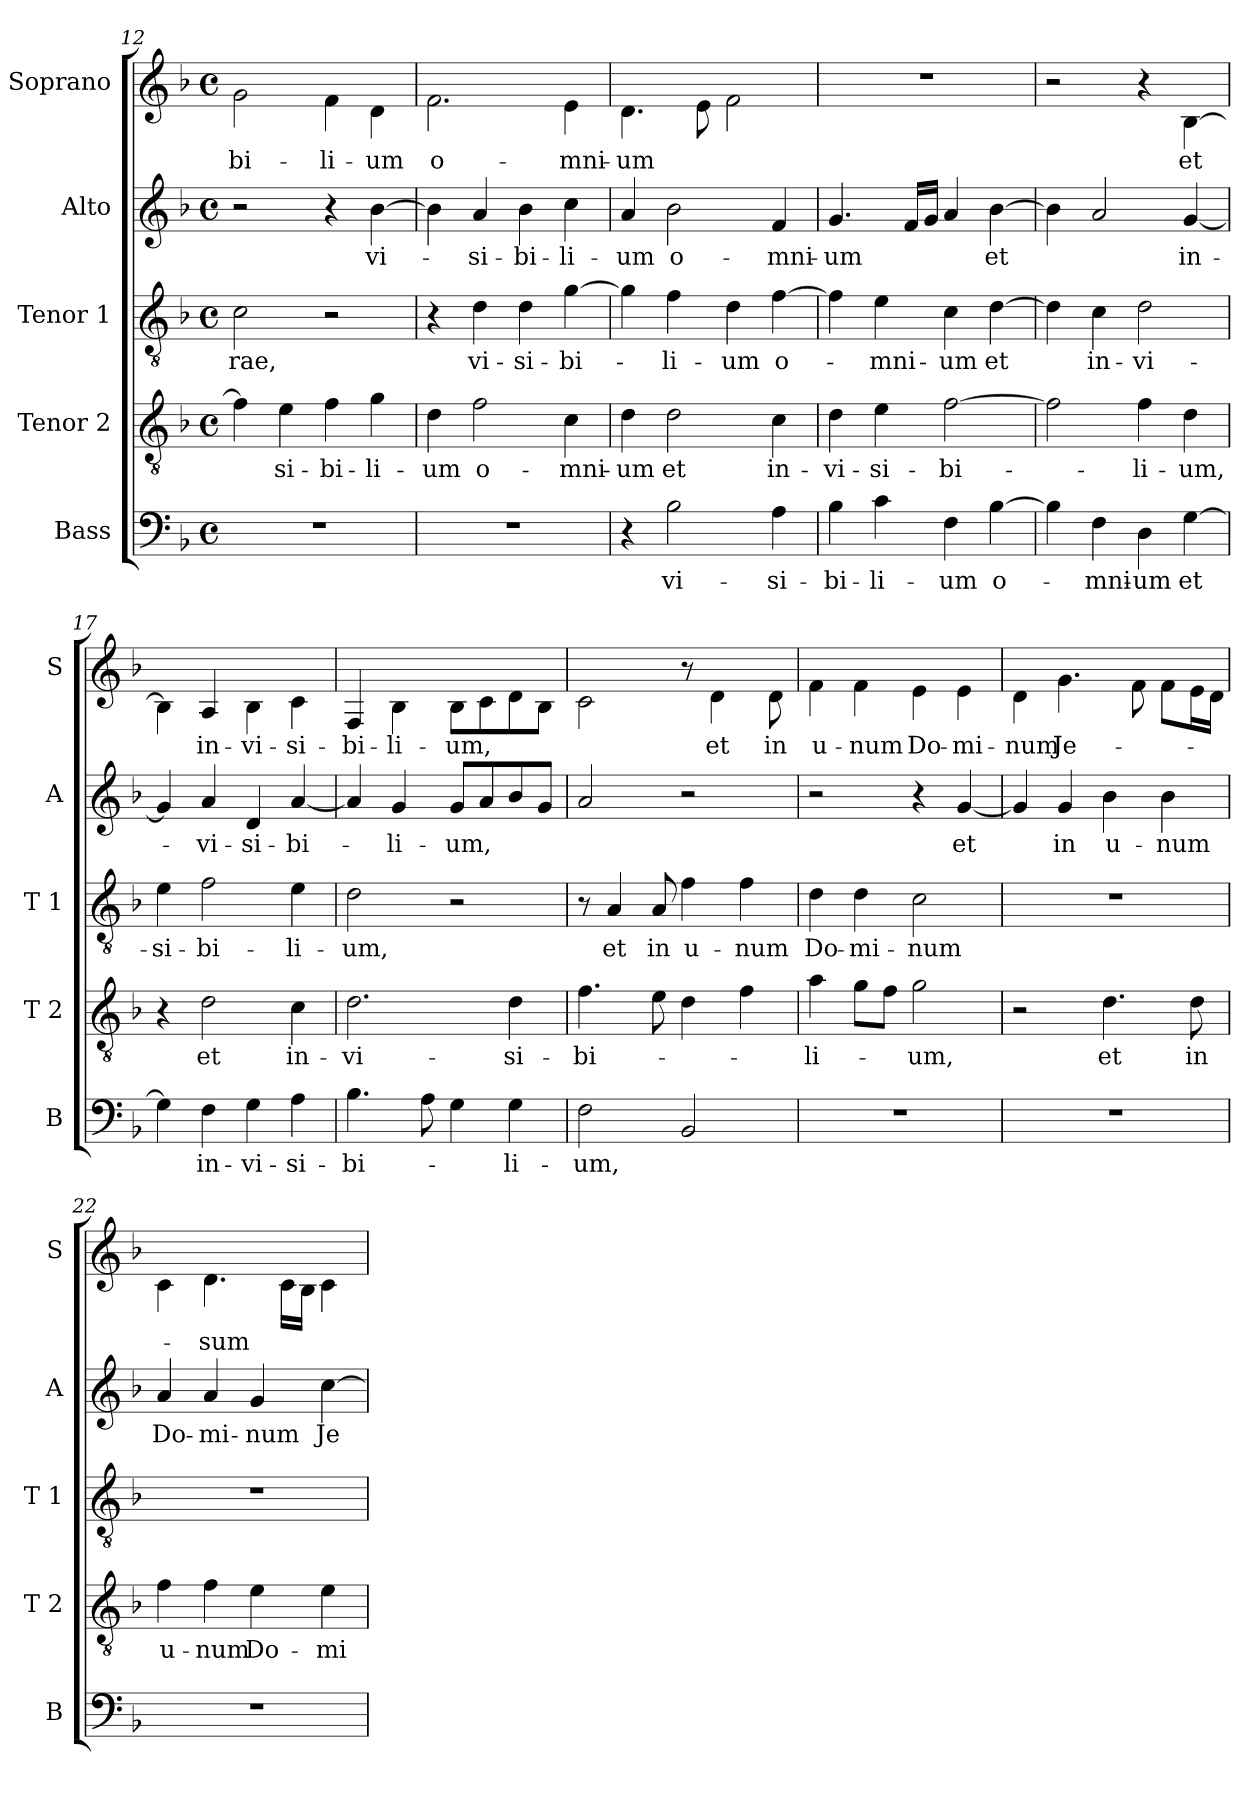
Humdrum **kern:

**kern	**text	**kern	**text	**kern	**text	**kern	**text	**kern	**text
*part5	*part5	*part4	*part4	*part3	*part3	*part2	*part2	*part1	*part1
*staff5	*staff5	*staff4	*staff4	*staff3	*staff3	*staff2	*staff2	*staff1	*staff1
*I"Bass	*	*I"Tenor 2	*	*I"Tenor 1	*	*I"Alto	*	*I"Soprano	*
*I'B	*	*I'T 2	*	*I'T 1	*	*I'A	*	*I'S	*
!!LO:PB:g=z
*clefF4	*	*clefGv2	*	*clefGv2	*	*clefG2	*	*clefG2	*
*	*	*	*	*	*	*	*	*ITrd-7c-12	*
*k[b-]	*	*k[b-]	*	*k[b-]	*	*k[b-]	*	*k[b-]	*
*d:	*	*d:	*	*d:	*	*d:	*	*d:	*
*M4/4	*	*M4/4	*	*M4/4	*	*M4/4	*	*M4/4	*
*met(c)	*	*met(c)	*	*met(c)	*	*met(c)	*	*met(c)	*
=12	=12	=12	=12	=12	=12	=12	=12	=12	=12
1r	.	4f\]	.	2c\	-rae,	2r	.	2gg\	-bi-
.	.	4e\	-si-	.	.	.	.	.	.
.	.	4f\	-bi-	2r	.	4r	.	4ff\	-li-
.	.	4g\	-li-	.	.	[4b-\	vi-	4dd\	-um
=13	=13	=13	=13	=13	=13	=13	=13	=13	=13
1r	.	4d\	-um	4r	.	4b-\]	.	2.ff\	o-
.	.	2f\	o-	4d\	vi-	4a/	-si-	.	.
.	.	.	.	4d\	-si-	4b-\	-bi-	.	.
.	.	4c\	-mni-	[4g\	-bi-	4cc\	-li-	4ee\	-mni-
=14	=14	=14	=14	=14	=14	=14	=14	=14	=14
4r	.	4d\	-um	4g\]	.	4a/	-um	4.dd\	-um
2B-\	vi-	2d\	et	4f\	-li-	2b-\	o-	.	.
.	.	.	.	.	.	.	.	8ee\	.
.	.	.	.	4d\	-um	.	.	2ff\	.
4A\	-si-	4c\	in-	[4f\	o-	4f/	-mni-	.	.
=15	=15	=15	=15	=15	=15	=15	=15	=15	=15
4B-\	-bi-	4d\	-vi-	4f\]	.	4.g/	-um	1r	.
4c\	-li-	4e\	-si-	4e\	-mni-	.	.	.	.
.	.	.	.	.	.	16f/LL	.	.	.
.	.	.	.	.	.	16g/JJ	.	.	.
4F\	-um	[2f\	-bi-	4c\	-um	4a/	.	.	.
[4B-\	o-	.	.	[4d\	et	[4b-\	et	.	.
=16	=16	=16	=16	=16	=16	=16	=16	=16	=16
4B-\]	.	2f\]	.	4d\]	.	4b-\]	.	2r	.
4F\	-mni-	.	.	4c\	in-	2a/	.	.	.
4D\	-um	4f\	-li-	2d\	-vi-	.	.	4r	.
[4G\	et	4d\	-um,	.	.	[4g/	in-	[4b-\	et
=17	=17	=17	=17	=17	=17	=17	=17	=17	=17
4G\]	.	4r	.	4e\	-si-	4g/]	.	4b-\]	.
4F\	in-	2d\	et	2f\	-bi-	4a/	-vi-	4a/	in-
4G\	-vi-	.	.	.	.	4d/	-si-	4b-\	-vi-
4A\	-si-	4c\	in-	4e\	-li-	[4a/	-bi-	4cc\	-si-
!!LO:LB:g=z
=18	=18	=18	=18	=18	=18	=18	=18	=18	=18
4.B-\	-bi-	2.d\	-vi-	2d\	-um,	4a/]	.	4f/	-bi-
.	.	.	.	.	.	4g/	-li-	4b-\	-li-
8A\	.	.	.	.	.	.	.	.	.
4G\	.	.	.	2r	.	8g/L	-um,	8b-\L	-um,
.	.	.	.	.	.	8a/	.	8cc\	.
4G\	-li-	4d\	-si-	.	.	8b-/	.	8dd\	.
.	.	.	.	.	.	8g/J	.	8b-\J	.
=19	=19	=19	=19	=19	=19	=19	=19	=19	=19
2F\	-um,	4.f\	-bi-	8r	.	2a/	.	2cc\	.
.	.	.	.	4A/	et	.	.	.	.
.	.	8e\	.	8A/	in	.	.	.	.
2BB-/	.	4d\	.	4f\	u-	2r	.	8r	.
.	.	.	.	.	.	.	.	4dd\	et
.	.	4f\	.	4f\	-num	.	.	.	.
.	.	.	.	.	.	.	.	8dd\	in
=20	=20	=20	=20	=20	=20	=20	=20	=20	=20
1r	.	4a\	-li-	4d\	Do-	2r	.	4ff\	u-
.	.	8g\L	.	4d\	-mi-	.	.	4ff\	-num
.	.	8f\J	.	.	.	.	.	.	.
.	.	2g\	-um,	2c\	-num	4r	.	4ee\	Do-
.	.	.	.	.	.	[4g/	et	4ee\	-mi-
=21	=21	=21	=21	=21	=21	=21	=21	=21	=21
1r	.	2r	.	1r	.	4g/]	.	4dd\	-num
.	.	.	.	.	.	4g/	in	4.gg\	Je-
.	.	4.d\	et	.	.	4b-\	u-	.	.
.	.	.	.	.	.	.	.	8ff\	.
.	.	.	.	.	.	4b-\	-num	8ff\L	.
.	.	8d\	in	.	.	.	.	16ee\L	.
.	.	.	.	.	.	.	.	16dd\JJ	.
=22	=22	=22	=22	=22	=22	=22	=22	=22	=22
1r	.	4f\	u-	1r	.	4a/	Do-	4cc\	.
.	.	4f\	-num	.	.	4a/	-mi-	4.dd\	-sum
.	.	4e\	Do-	.	.	4g/	-num	.	.
.	.	.	.	.	.	.	.	16cc\LL	.
.	.	.	.	.	.	.	.	16b-\JJ	.
.	.	4e\	-mi-	.	.	[4cc\	Je-	4cc\	.
=	=	=	=	=	=	=	=	=	=
*-	*-	*-	*-	*-	*-	*-	*-	*-	*-
